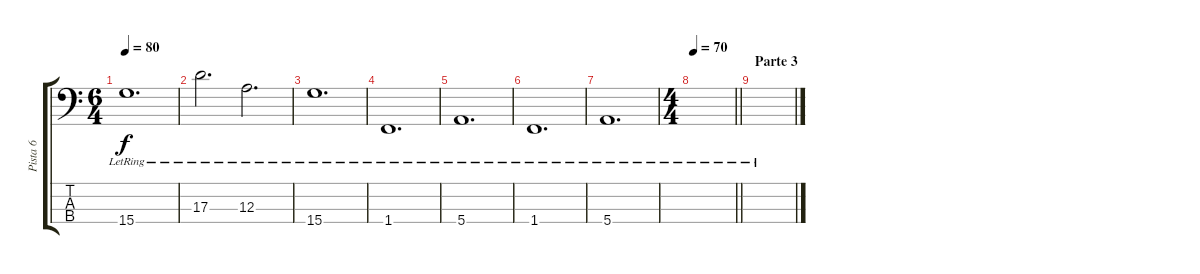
\track ("Pista 6" "Pista 6") {instrument electricbassfinger}
\staff {score tabs}
\tuning (G2 D2 A1 E1) {hide}
\ts (6 4)
\tempo 80
\clef f4
\ks c
15.4{lr}.1{d dy f} |
17.3{lr}.2{d} 12.3{lr}.2{d} |
15.4{lr}.1{d} |
1.4{lr}.1{d} |
5.4{lr}.1{d} |
1.4{lr}.1{d} |
5.4{lr}.1{d} |
\ts (4 4)
\tempo 70
\barLineRight lightlight
|
\section ("" "Parte 3")
